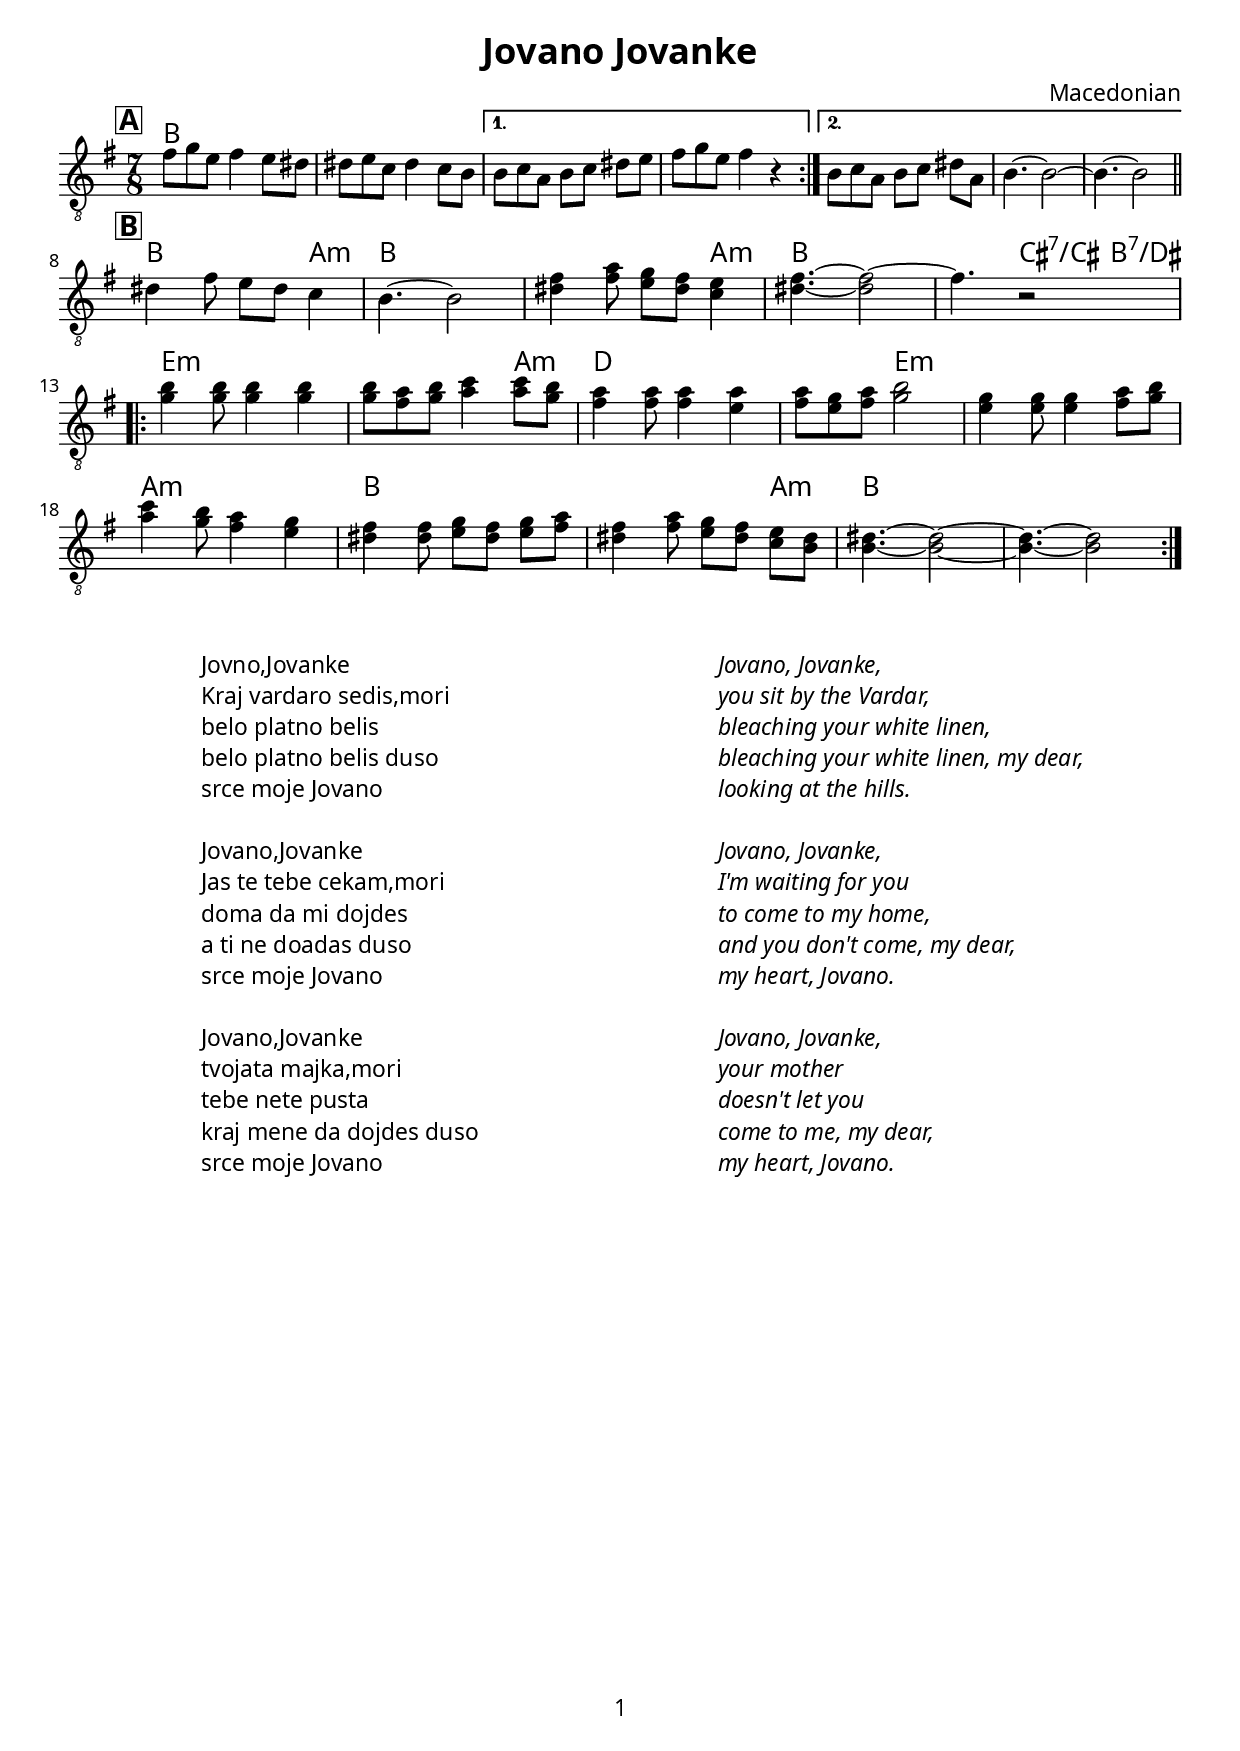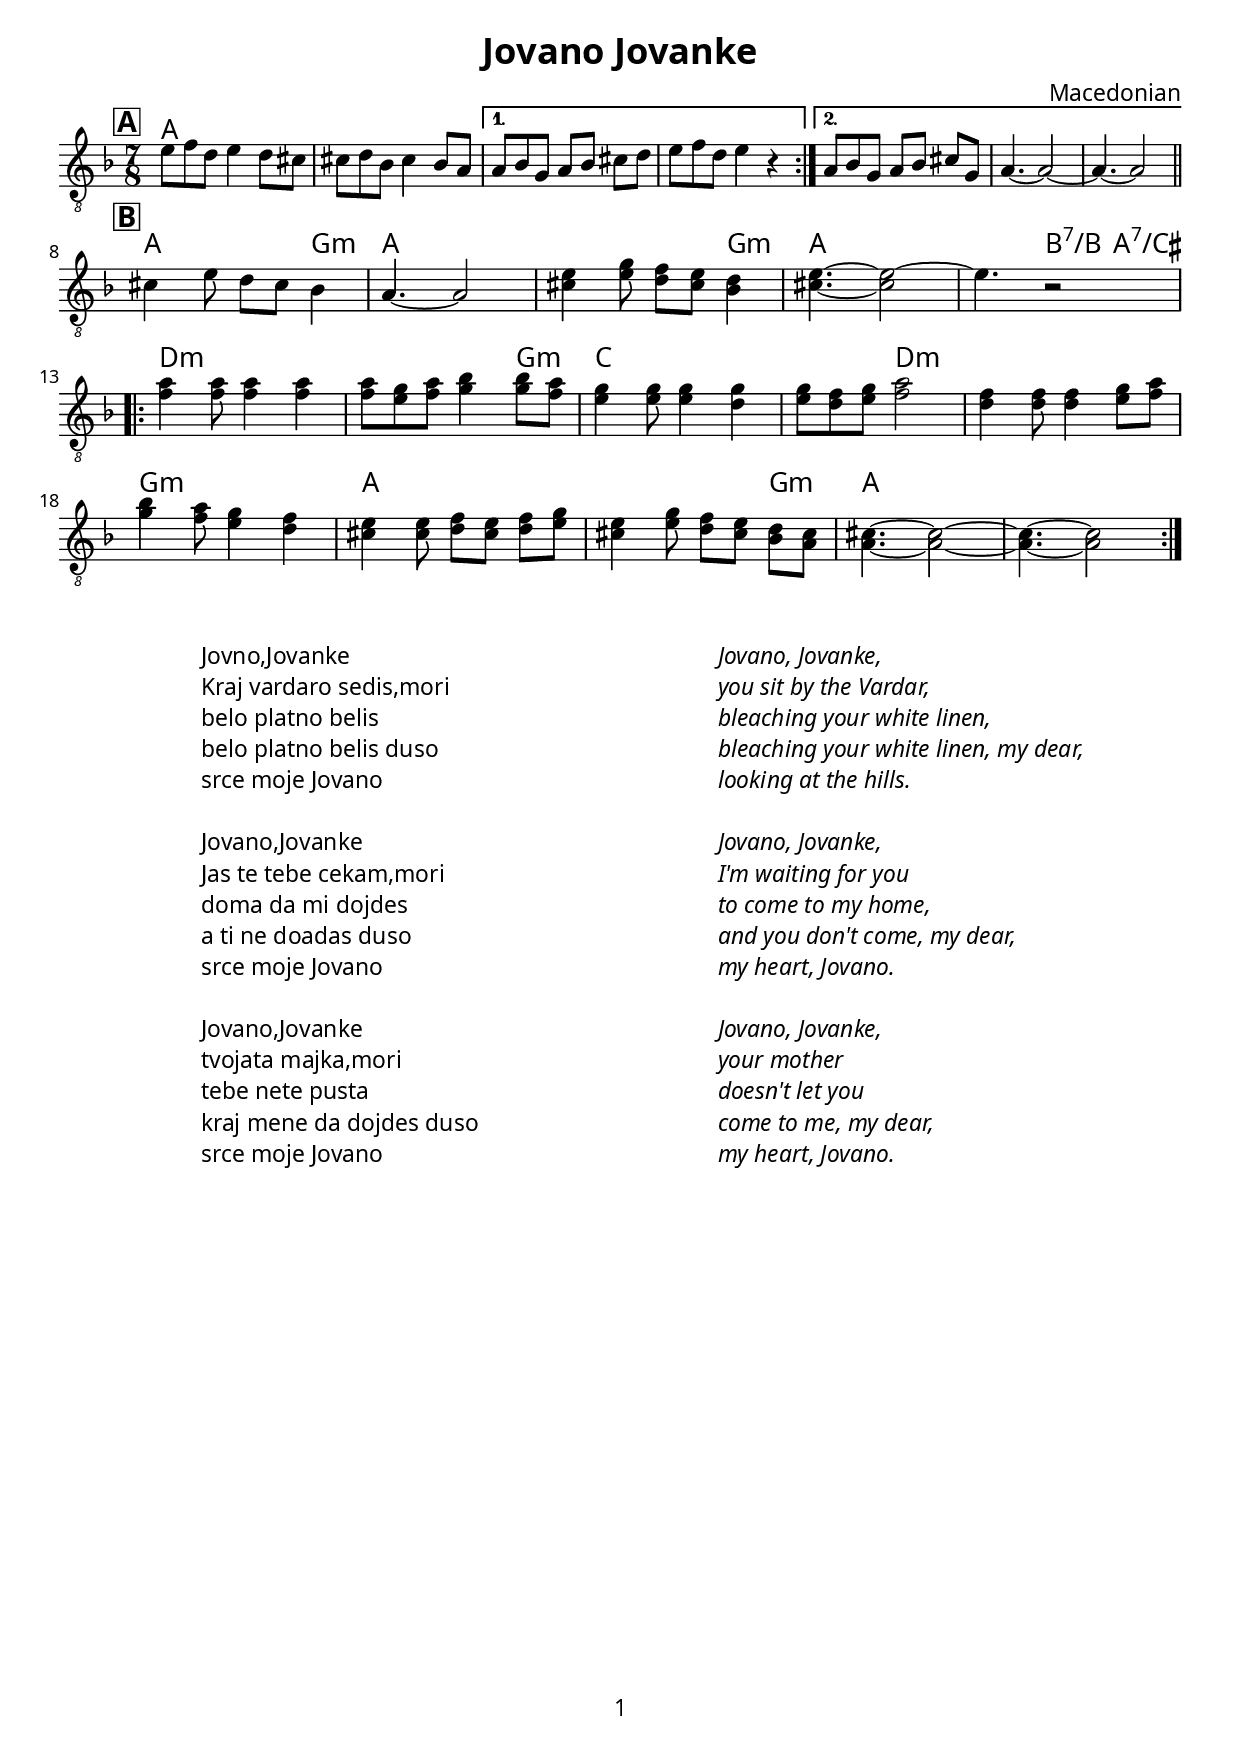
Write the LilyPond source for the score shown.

% DEFINIZIONI {{{
\version "2.18.2"

\header {
  title = "Jovano Jovanke"
  composer = "Macedonian"
}

\paper{
  print-first-page-number = ##t
  oddHeaderMarkup = \markup \null
  evenHeaderMarkup = \markup \null
  oddFooterMarkup = \markup {
    \fill-line {
      \on-the-fly \print-page-number-check-first
      \fromproperty #'page:page-number-string
    }
  }
  evenFooterMarkup = \oddFooterMarkup
  #(set-global-staff-size 10)

  myStaffSize = #20
  fonts = #(make-pango-font-tree
  "FontAwesome"
  "FontAwesome"
  "FontAwesome"
  (/ myStaffSize 20))
}

global = {
  \key f \major
  \numericTimeSignature
  \time #'(3 2 2) 7/8
  \set Score.markFormatter = #format-mark-box-alphabet
}
%}}}


tema = {
  \mark \default
  \repeat volta 2 {
    e8 f d e4 d8 cis |
    cis d bes cis4 bes8 a |
  }
  \alternative{
    { a8 bes g a bes cis d | e f d e4 r4 | } 
    { a,8 bes g a bes cis g | a4.~ a2~ | a4.~ a2 |}
  }\bar"||" \break

  \mark \default
  cis4 e8 d cis bes4 | a4.~ a2 | 
  \new Voice <<
    {cis4 e8 d cis bes4 | cis4.~ cis2 | }
    {e4 g8 f e d4 | e4.~ e2~ |e4.~ r2 | }
  >>

  \break
  \repeat volta 2{
    \new Voice <<
      {a4 a8 a4 a| a8 g a bes4 bes8 a| 
      g4 g8 g4 g | g8 f g a2 |
      f4 f8 f4 g8 a | bes4 a8 g4 f |
      e4 e8 f e f g | e4 g8 f e d cis |
      cis4.~ cis2~ | cis4.~ cis2 |
    }
    {
      f4 f8 f4 f | f8 e f g4 g8 f |
      e4 e8 e4 d | e8 d e f2 |
      d4 d8 d4 e8 f | g4 f8 e4 d |
      cis4 cis8 d8 cis d e | cis4 e8 d cis bes a|
      a4.~ a2~ | a4.~ a2 |
    }
  >>
}
}

accordi = \chordmode{
  \set chordChanges = ##t
  \repeat volta 2{
    a1*7/8 |a1*7/8 |
  }
  \alternative{
    {a1*7/8 |a1*7/8 |}
    {a1*7/8 |a1*7/8 |a1*7/8 |}
  }

  a4. a4 g4:m | a1*7/8 |
  a4. a4 g4:m | a1*7/8 | a4. b4:7/b a4:7/cis  |

  \repeat volta 2{
  d1*7/8:m | d4.:m d4:m g4:m | 
  c1*7/8 | c4. d2:m | 
  d1*7/8:m | g1*7/8:m |
  a1*7/8 | a4. a4 g4:m | 
  a1*7/8 | a1*7/8 |
  }
}


% LYRICS {{{
testoCompleto=\markup {
  \vspace #2
  \fill-line {
    \hspace #1
    \column {
      \line {Jovno,Jovanke }
      \line {Kraj vardaro sedis,mori }
      \line {belo platno belis }
      \line {belo platno belis duso }
      \line {srce moje Jovano }
      \vspace #1
      \line {Jovano,Jovanke }
      \line {Jas te tebe cekam,mori }
      \line {doma da mi dojdes }
      \line {a ti ne doadas duso }
      \line {srce moje Jovano }
      \vspace #1
      \line {Jovano,Jovanke }
      \line {tvojata majka,mori }
      \line {tebe nete pusta }
      \line {kraj mene da dojdes duso }
      \line {srce moje Jovano }
    }
    \hspace #2
    \column \italic {
      \line {Jovano, Jovanke,}
      \line {you sit by the Vardar,}
      \line {bleaching your white linen,}
      \line {bleaching your white linen, my dear,}
      \line {looking at the hills. }
      \vspace #1
      \line {Jovano, Jovanke,}
      \line {I'm waiting for you}
      \line {to come to my home,}
      \line {and you don't come, my dear,}
      \line {my heart, Jovano. }
      \vspace #1
      \line {Jovano, Jovanke,}
      \line {your mother}
      \line {doesn't let you}
      \line {come to me, my dear,}
      \line {my heart, Jovano.}
    }
    \hspace #1
  }
}
% }}}

% SCORE {{{
tema = \relative c' {
  \global 
  \tema
}

chordsPart ={
  \new ChordNames {
    \accordi
  }
}

temaPart = \new Staff \with {
  instrumentName = ""
  midiInstrument = "piano"
} { \clef "treble_8" \tema }

\book{
  \bookOutputSuffix "Score"
  \score {
    <<
      \chordsPart
      \temaPart
    >>
    \layout {
      indent = #0
    }
    \midi {
      \context {
        \Score
        tempoWholesPerMinute = #(ly:make-moment 100 4)
      }
    }
  }
  \testoCompleto
}

\book{
  \bookOutputSuffix "Bb"
  \score {
    <<
      \transpose c d { \chordsPart }
      \transpose c d { \temaPart}
    >>
    \layout {
      indent = #0
    }
  }
  \testoCompleto
}
% }}}
